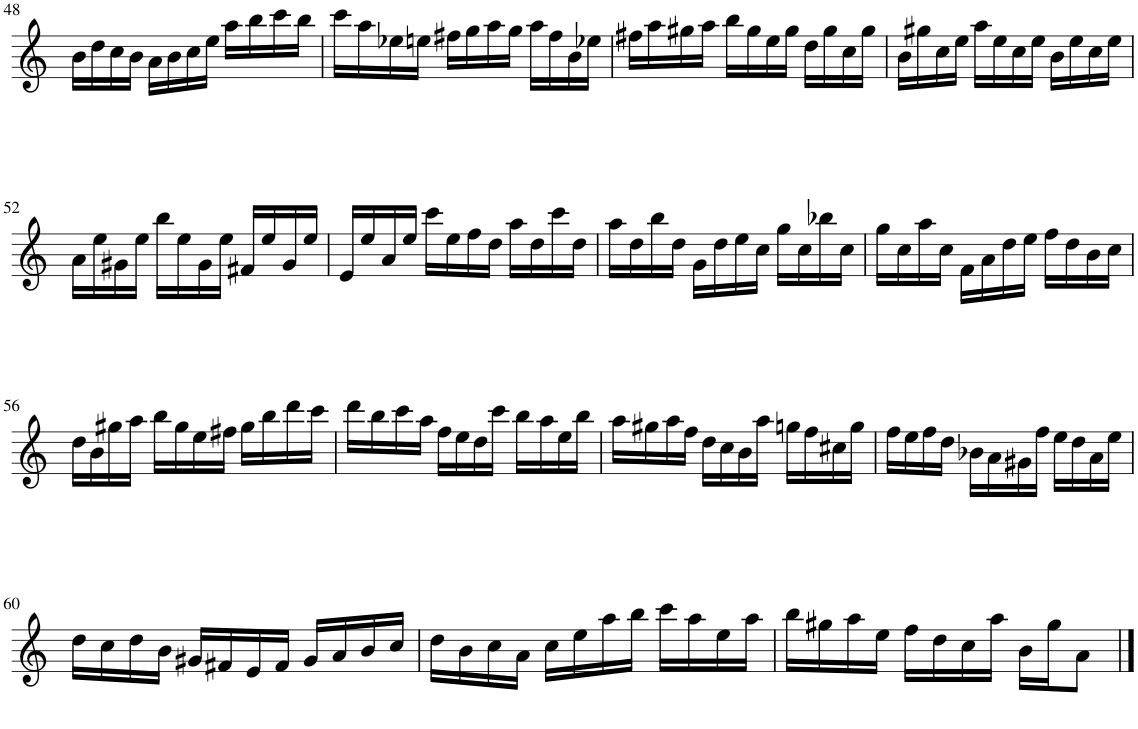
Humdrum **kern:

**kern
*part1
*staff1
*I"Flute
*I'Fl.
!!LO:PB:g=z
*clefG2
*k[]
*M3/4
=48
16b\LL
16dd\
16cc\
16b\JJ
16a\LL
16b\
16cc\
16ee\JJ
16aa\LL
16bb\
16ccc\
16bb\JJ
=49
16ccc\LL
16aa\
16ee-X\
16een\JJ
16ff#X\LL
16gg\
16aa\
16gg\JJ
16aa\LL
16ff#\
16b\
16ee-X\JJ
=50
16ff#X\LL
16aa\
16gg#X\
16aa\JJ
16bb\LL
16gg#\
16ee\
16gg#\JJ
16dd\LL
16gg#\
16cc\
16gg#\JJ
=51
16b\LL
16gg#X\
16cc\
16ee\JJ
16aa\LL
16ee\
16cc\
16ee\JJ
16b\LL
16ee\
16cc\
16ee\JJ
!!LO:LB:g=z
=52
16a\LL
16ee\
16g#X\
16ee\JJ
16bb\LL
16ee\
16g#\
16ee\JJ
16f#X/LL
16ee/
16g#/
16ee/JJ
=53
16e/LL
16ee/
16a/
16ee/JJ
16ccc\LL
16ee\
16ff\
16dd\JJ
16aa\LL
16dd\
16ccc\
16dd\JJ
=54
16aa\LL
16dd\
16bb\
16dd\JJ
16g\LL
16dd\
16ee\
16cc\JJ
16gg\LL
16cc\
16bb-X\
16cc\JJ
=55
16gg\LL
16cc\
16aa\
16cc\JJ
16f\LL
16a\
16dd\
16ee\JJ
16ff\LL
16dd\
16b\
16cc\JJ
!!LO:LB:g=z
=56
16dd\LL
16b\
16gg#X\
16aa\JJ
16bb\LL
16gg#\
16ee\
16ff#X\JJ
16gg#\LL
16bb\
16ddd\
16ccc\JJ
=57
16ddd\LL
16bb\
16ccc\
16aa\JJ
16ff\LL
16ee\
16dd\
16ccc\JJ
16bb\LL
16aa\
16ee\
16bb\JJ
=58
16aa\LL
16gg#X\
16aa\
16ff\JJ
16dd\LL
16cc\
16b\
16aa\JJ
16ggn\LL
16ff\
16cc#X\
16gg\JJ
=59
16ff\LL
16ee\
16ff\
16dd\JJ
16b-X\LL
16a\
16g#X\
16ff\JJ
16ee\LL
16dd\
16a\
16ee\JJ
!!LO:LB:g=z
=60
16dd\LL
16cc\
16dd\
16b\JJ
16g#X/LL
16f#X/
16e/
16f#/JJ
16g#/LL
16a/
16b/
16cc/JJ
=61
16dd\LL
16b\
16cc\
16a\JJ
16cc\LL
16ee\
16aa\
16bb\JJ
16ccc\LL
16aa\
16ee\
16aa\JJ
=62
16bb\LL
16gg#X\
16aa\
16ee\JJ
16ff\LL
16dd\
16cc\
16aa\JJ
16b\LL
16gg#\J
8a\J
==
*-
